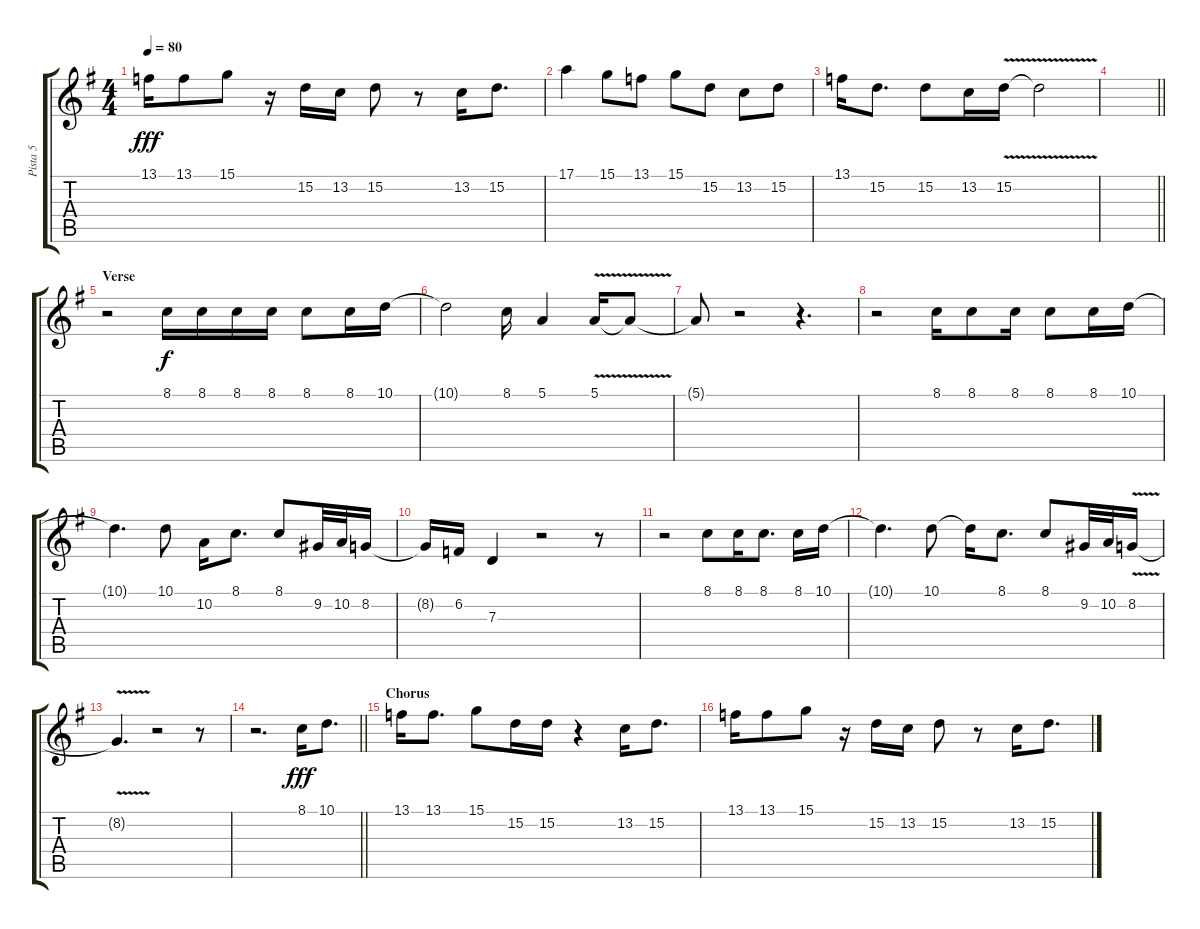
\track ("Pista 5" "Pista 5") {instrument tangoaccordion}
\staff {score tabs}
\tuning (E4 B3 G3 D3 A2 E2) {hide}
\ts (4 4)
\tempo 80
\clef g2
\ks eminor
13.1.16{dy fff} 13.1.8 15.1.8 r.16 15.2.16 13.2.16 15.2.8 r.8 13.2.16 15.2.8{d} |
17.1.4 15.1.8 13.1.8 15.1.8 15.2.8 13.2.8 15.2.8 |
13.1.16 15.2.8{d} 15.2.8 13.2.16 15.2{v}.16 15.2{t}.2 |
\barLineRight lightlight
|
\section ("" "Verse")
r.2 8.1.16{dy f} 8.1.16 8.1.16 8.1.16 8.1.8 8.1.16 10.1.16 |
10.1{t}.2 8.1.16 5.1.4 5.1{v}.16 5.1{t}.8 |
5.1{t}.8 r.2 r.4{d} |
r.2 8.1.16 8.1.8 8.1.16 8.1.8 8.1.16 10.1.16 |
10.1{t}.4{d} 10.1.8 10.2.16 8.1.8{d} 8.1.8 9.2.32 10.2.32 8.2.16 |
8.2{t}.16 6.2.16 7.3.4 r.2 r.8 |
r.2 8.1.8 8.1.16 8.1.8{d} 8.1.16 10.1.16 |
10.1{t}.4{d} 10.1.8 10.1{t}.16 8.1.8{d} 8.1.8 9.2.32 10.2.32 8.2{v}.16 |
8.2{t}.4{d} r.2 r.8 |
\barLineRight lightlight
r.2{d} 8.1.16{dy fff} 10.1.8{d} |
\section ("" "Chorus")
13.1.16 13.1.8{d} 15.1.8 15.2.16 15.2.16 r.4 13.2.16 15.2.8{d} |
13.1.16 13.1.8 15.1.8 r.16 15.2.16 13.2.16 15.2.8 r.8 13.2.16 15.2.8{d}
